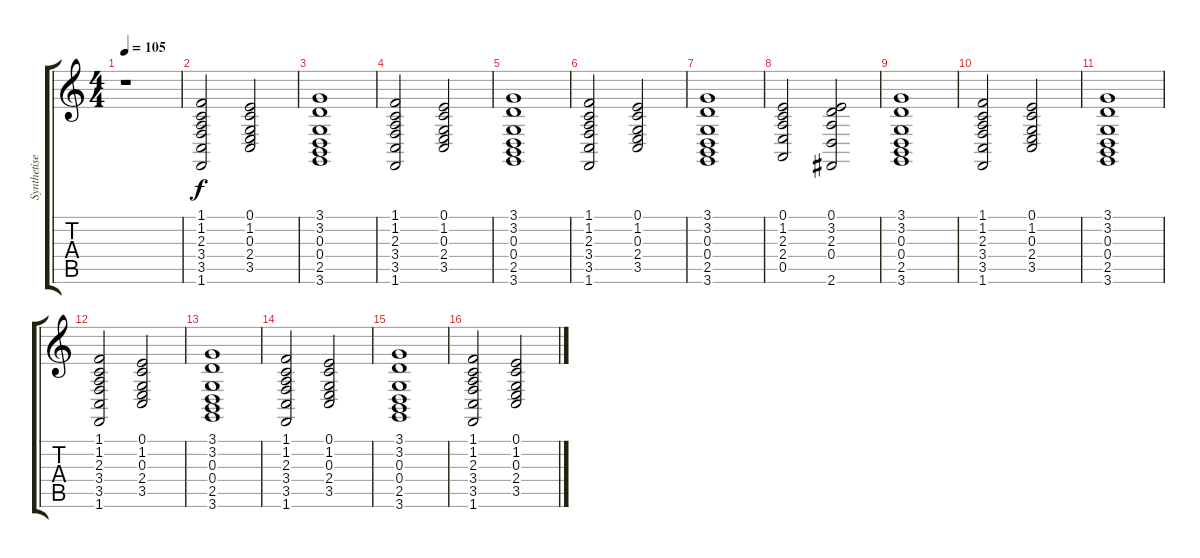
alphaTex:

\track ("Synthetiseur" "Synthetise") {instrument stringensemble1}
\staff {score tabs}
\tuning (E4 B3 G3 D3 A2 E2) {hide}
\ts (4 4)
\tempo 105
\clef g2
\ks c
r.1{dy f} |
(1.1 1.2 2.3 3.4 3.5 1.6).2{volume 10} (0.1 1.2 0.3 2.4 3.5).2 |
(3.1 3.2 0.3 0.4 2.5 3.6).1 |
(1.1 1.2 2.3 3.4 3.5 1.6).2 (0.1 1.2 0.3 2.4 3.5).2 |
(3.1 3.2 0.3 0.4 2.5 3.6).1 |
(1.1 1.2 2.3 3.4 3.5 1.6).2 (0.1 1.2 0.3 2.4 3.5).2 |
(3.1 3.2 0.3 0.4 2.5 3.6).1 |
(0.1 1.2 2.3 2.4 0.5).2 (0.1 3.2 2.3 0.4 2.6).2 |
(3.1 3.2 0.3 0.4 2.5 3.6).1 |
(1.1 1.2 2.3 3.4 3.5 1.6).2 (0.1 1.2 0.3 2.4 3.5).2 |
(3.1 3.2 0.3 0.4 2.5 3.6).1 |
(1.1 1.2 2.3 3.4 3.5 1.6).2 (0.1 1.2 0.3 2.4 3.5).2 |
(3.1 3.2 0.3 0.4 2.5 3.6).1 |
(1.1 1.2 2.3 3.4 3.5 1.6).2 (0.1 1.2 0.3 2.4 3.5).2 |
(3.1 3.2 0.3 0.4 2.5 3.6).1 |
(1.1 1.2 2.3 3.4 3.5 1.6).2 (0.1 1.2 0.3 2.4 3.5).2
